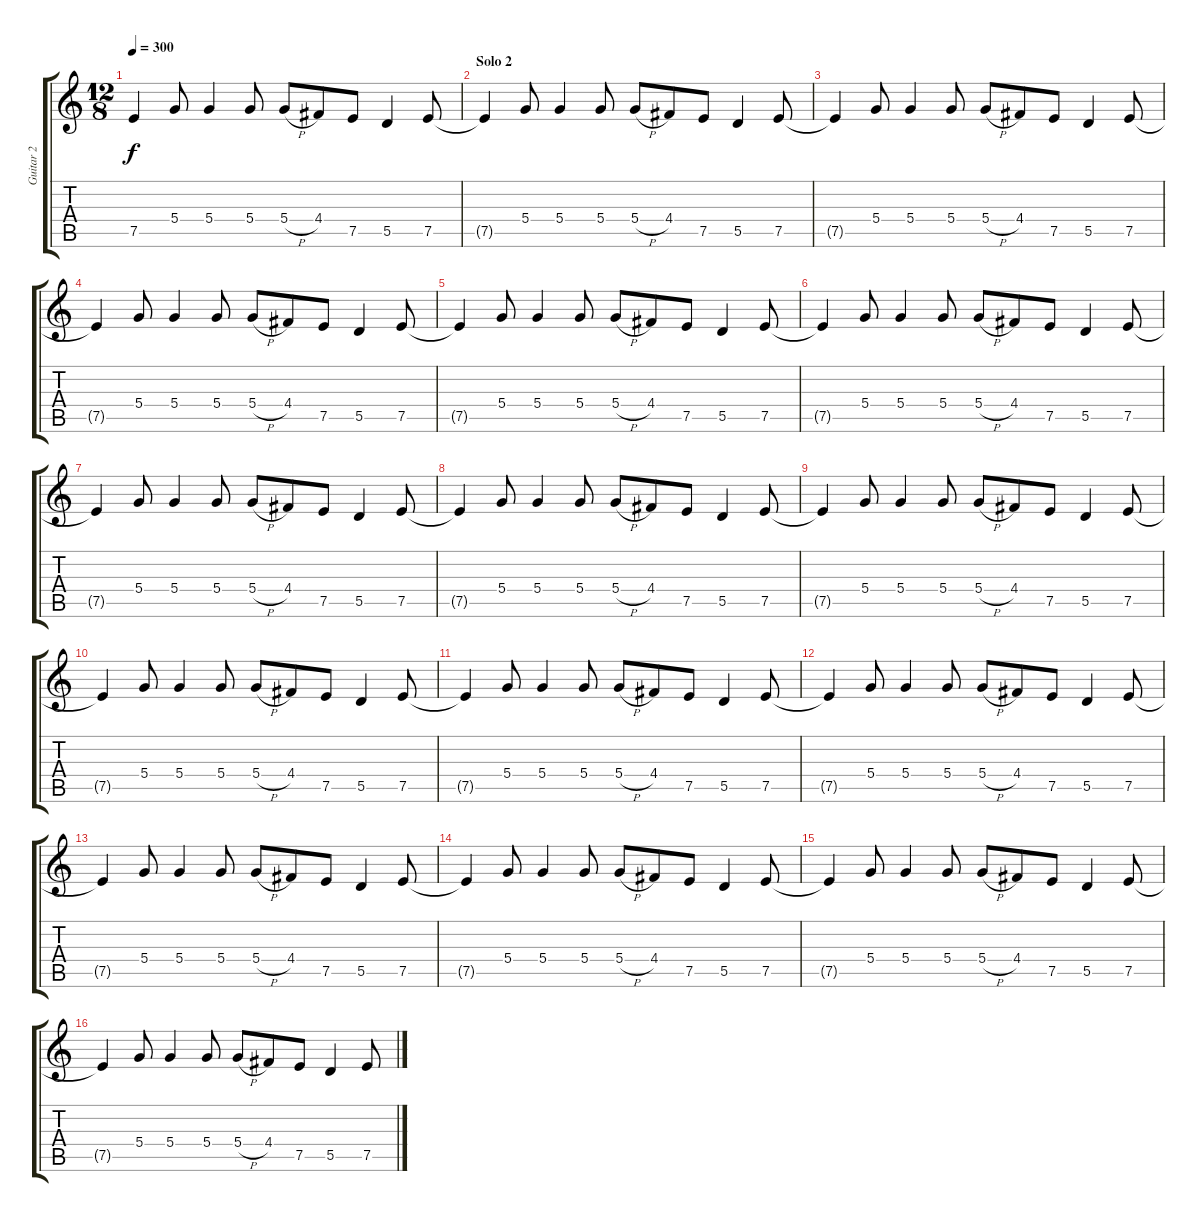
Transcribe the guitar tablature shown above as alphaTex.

\track ("Guitar 2" "Guitar 2") {instrument distortionguitar}
\staff {score tabs}
\tuning (E4 B3 G3 D3 A2 E2) {hide}
\ts (12 8)
\tempo 300
\clef g2
\ks c
7.5{t}.4{dy f} 5.4.8 5.4.4 5.4.8 5.4{h}.8 4.4.8 7.5.8 5.5.4 7.5.8 |
\section ("" "Solo 2")
7.5{t}.4 5.4.8 5.4.4 5.4.8 5.4{h}.8 4.4.8 7.5.8 5.5.4 7.5.8 |
7.5{t}.4 5.4.8 5.4.4 5.4.8 5.4{h}.8 4.4.8 7.5.8 5.5.4 7.5.8 |
7.5{t}.4 5.4.8 5.4.4 5.4.8 5.4{h}.8 4.4.8 7.5.8 5.5.4 7.5.8 |
7.5{t}.4 5.4.8 5.4.4 5.4.8 5.4{h}.8 4.4.8 7.5.8 5.5.4 7.5.8 |
7.5{t}.4 5.4.8 5.4.4 5.4.8 5.4{h}.8 4.4.8 7.5.8 5.5.4 7.5.8 |
7.5{t}.4 5.4.8 5.4.4 5.4.8 5.4{h}.8 4.4.8 7.5.8 5.5.4 7.5.8 |
7.5{t}.4 5.4.8 5.4.4 5.4.8 5.4{h}.8 4.4.8 7.5.8 5.5.4 7.5.8 |
7.5{t}.4 5.4.8 5.4.4 5.4.8 5.4{h}.8 4.4.8 7.5.8 5.5.4 7.5.8 |
7.5{t}.4 5.4.8 5.4.4 5.4.8 5.4{h}.8 4.4.8 7.5.8 5.5.4 7.5.8 |
7.5{t}.4 5.4.8 5.4.4 5.4.8 5.4{h}.8 4.4.8 7.5.8 5.5.4 7.5.8 |
7.5{t}.4 5.4.8 5.4.4 5.4.8 5.4{h}.8 4.4.8 7.5.8 5.5.4 7.5.8 |
7.5{t}.4 5.4.8 5.4.4 5.4.8 5.4{h}.8 4.4.8 7.5.8 5.5.4 7.5.8 |
7.5{t}.4 5.4.8 5.4.4 5.4.8 5.4{h}.8 4.4.8 7.5.8 5.5.4 7.5.8 |
7.5{t}.4 5.4.8 5.4.4 5.4.8 5.4{h}.8 4.4.8 7.5.8 5.5.4 7.5.8 |
7.5{t}.4 5.4.8 5.4.4 5.4.8 5.4{h}.8 4.4.8 7.5.8 5.5.4 7.5.8
